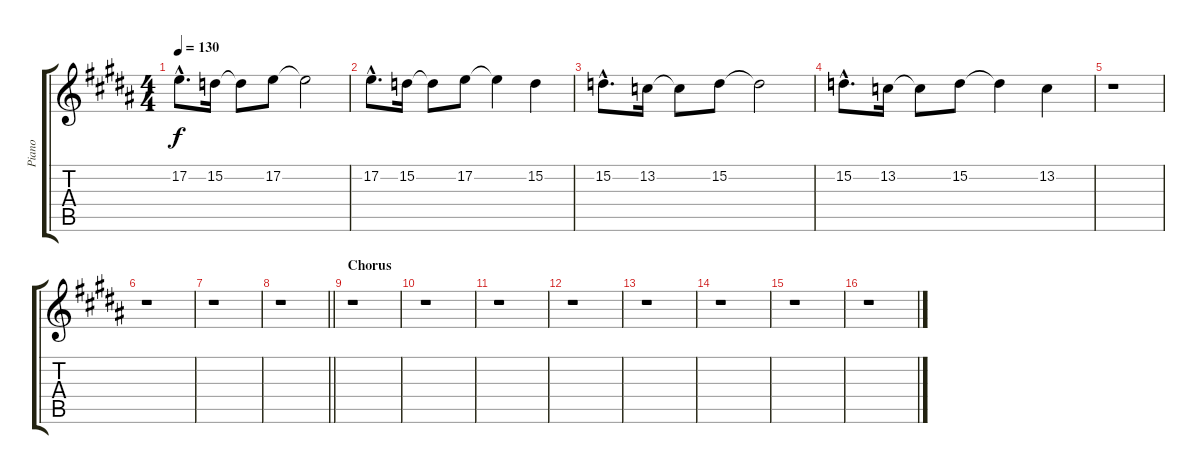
\track ("Piano" "Piano") {instrument electricpiano1}
\staff {score tabs}
\tuning (E4 B3 G3 D3 A2 E2) {hide}
\ts (4 4)
\tempo 130
\clef g2
\ks b
17.2{hac}.8{d dy f} 15.2.16 15.2{t}.8 17.2.8 17.2{t}.2 |
17.2{hac}.8{d} 15.2.16 15.2{t}.8 17.2.8 17.2{t}.4 15.2.4 |
15.2{hac}.8{d} 13.2.16 13.2{t}.8 15.2.8 15.2{t}.2 |
15.2{hac}.8{d} 13.2.16 13.2{t}.8 15.2.8 15.2{t}.4 13.2.4 |
r.1 |
r.1 |
r.1 |
\barLineRight lightlight
r.1 |
\section ("" "Chorus")
r.1 |
r.1 |
r.1 |
r.1 |
r.1 |
r.1 |
r.1 |
r.1
